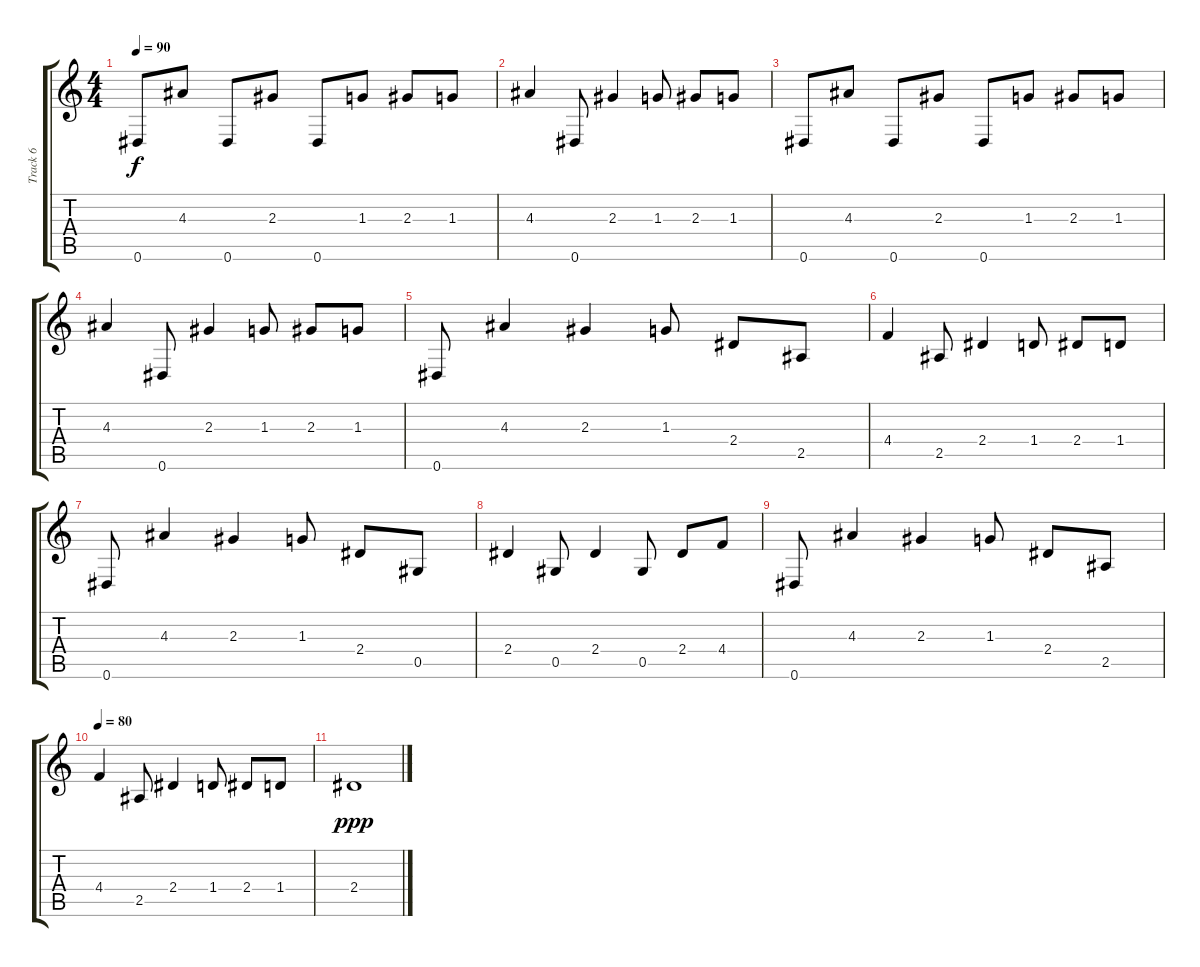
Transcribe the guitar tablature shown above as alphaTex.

\track ("Track 6" "Track 6") {instrument electricguitarjazz}
\staff {score tabs}
\tuning (Eb4 Bb3 Gb3 Db3 Ab2 Eb2) {hide}
\ts (4 4)
\tempo 90
\clef g2
\ks c
0.6.8{dy f instrument electricguitarclean} 4.3.8 0.6.8 2.3.8 0.6.8 1.3.8 2.3.8 1.3.8 |
4.3.4 0.6.8 2.3.4 1.3.8 2.3.8 1.3.8 |
0.6.8 4.3.8 0.6.8 2.3.8 0.6.8 1.3.8 2.3.8 1.3.8 |
4.3.4 0.6.8 2.3.4 1.3.8 2.3.8 1.3.8 |
0.6.8 4.3.4 2.3.4 1.3.8 2.4.8 2.5.8 |
4.4.4 2.5.8 2.4.4 1.4.8 2.4.8 1.4.8 |
0.6.8 4.3.4 2.3.4 1.3.8 2.4.8 0.5.8 |
2.4.4 0.5.8 2.4.4 0.5.8 2.4.8 4.4.8 |
0.6.8 4.3.4 2.3.4 1.3.8 2.4.8 2.5.8 |
\tempo 80
4.4.4 2.5.8 2.4.4 1.4.8 2.4.8 1.4.8 |
2.4.1{dy ppp}
